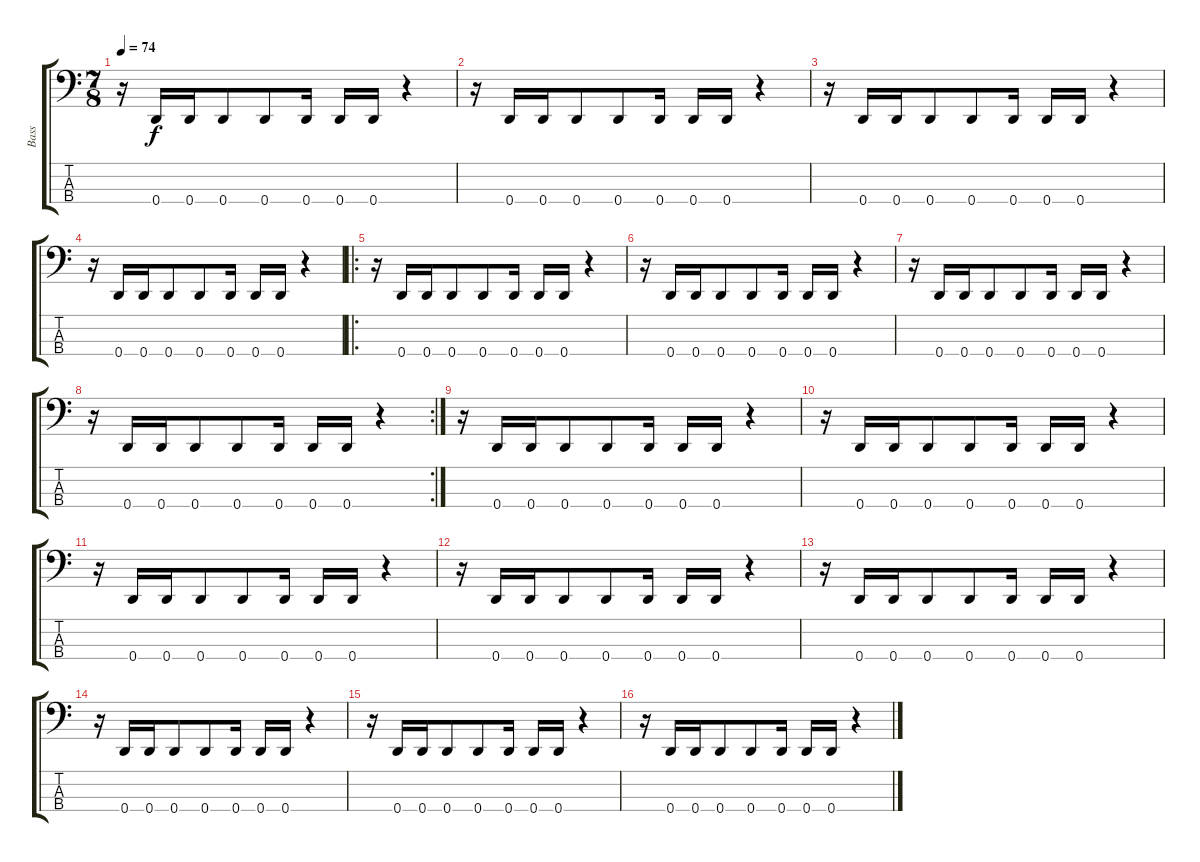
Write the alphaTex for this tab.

\track ("Bass" "Bass") {instrument electricbassfinger}
\staff {score tabs}
\tuning (G2 D2 A1 D1) {hide}
\ts (7 8)
\tempo 74
\clef f4
\ks c
r.16{dy f} 0.4.16 0.4.16 0.4.8 0.4.8 0.4.16 0.4.16 0.4.16 r.4 |
r.16 0.4.16 0.4.16 0.4.8 0.4.8 0.4.16 0.4.16 0.4.16 r.4 |
r.16 0.4.16 0.4.16 0.4.8 0.4.8 0.4.16 0.4.16 0.4.16 r.4 |
r.16 0.4.16 0.4.16 0.4.8 0.4.8 0.4.16 0.4.16 0.4.16 r.4 |
\ro
r.16 0.4.16 0.4.16 0.4.8 0.4.8 0.4.16 0.4.16 0.4.16 r.4 |
r.16 0.4.16 0.4.16 0.4.8 0.4.8 0.4.16 0.4.16 0.4.16 r.4 |
r.16 0.4.16 0.4.16 0.4.8 0.4.8 0.4.16 0.4.16 0.4.16 r.4 |
\rc 2
r.16 0.4.16 0.4.16 0.4.8 0.4.8 0.4.16 0.4.16 0.4.16 r.4 |
r.16 0.4.16 0.4.16 0.4.8 0.4.8 0.4.16 0.4.16 0.4.16 r.4 |
r.16 0.4.16 0.4.16 0.4.8 0.4.8 0.4.16 0.4.16 0.4.16 r.4 |
r.16 0.4.16 0.4.16 0.4.8 0.4.8 0.4.16 0.4.16 0.4.16 r.4 |
r.16 0.4.16 0.4.16 0.4.8 0.4.8 0.4.16 0.4.16 0.4.16 r.4 |
r.16 0.4.16 0.4.16 0.4.8 0.4.8 0.4.16 0.4.16 0.4.16 r.4 |
r.16 0.4.16 0.4.16 0.4.8 0.4.8 0.4.16 0.4.16 0.4.16 r.4 |
r.16 0.4.16 0.4.16 0.4.8 0.4.8 0.4.16 0.4.16 0.4.16 r.4 |
r.16 0.4.16 0.4.16 0.4.8 0.4.8 0.4.16 0.4.16 0.4.16 r.4
